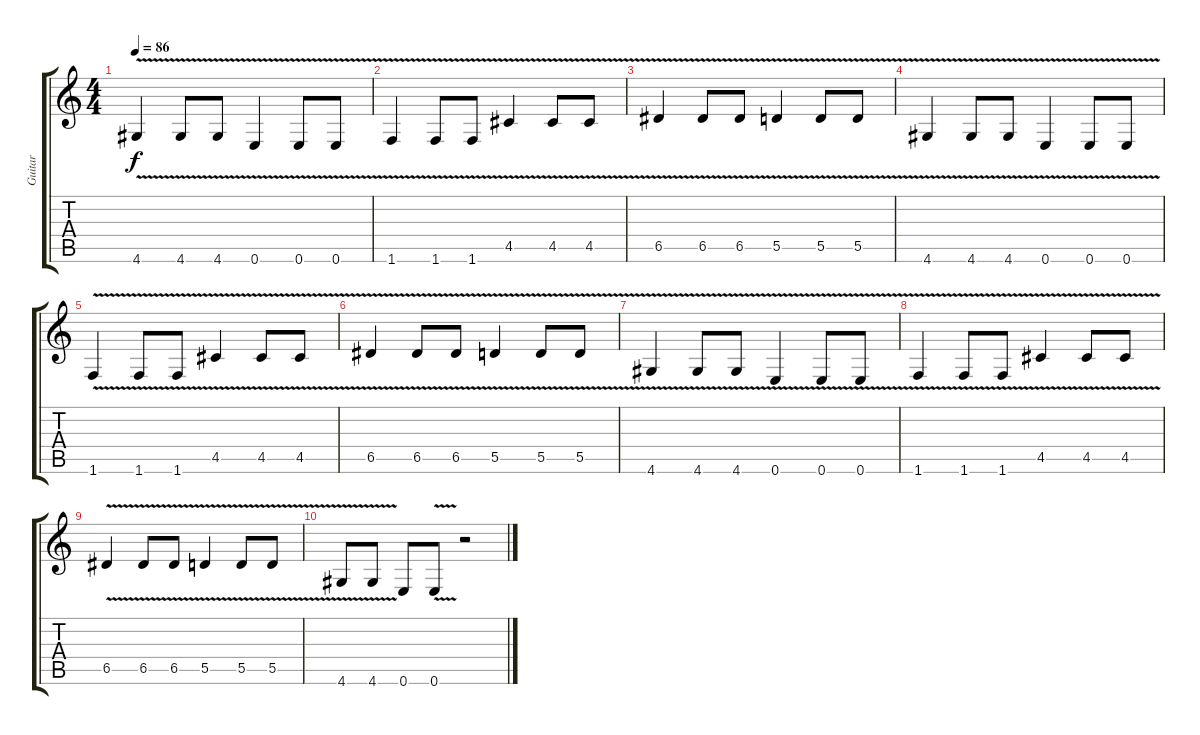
\track ("Guitar" "Guitar") {instrument distortionguitar}
\staff {score tabs}
\tuning (E4 B3 G3 D3 A2 E2) {hide}
\ts (4 4)
\tempo 86
\clef g2
\ks c
4.6{v}.4{dy f} 4.6{v}.8 4.6{v}.8 0.6{v}.4 0.6{v}.8 0.6{v}.8 |
1.6{v}.4 1.6{v}.8 1.6{v}.8 4.5{v}.4 4.5{v}.8 4.5{v}.8 |
6.5{v}.4 6.5{v}.8 6.5{v}.8 5.5{v}.4 5.5{v}.8 5.5{v}.8 |
4.6{v}.4 4.6{v}.8 4.6{v}.8 0.6{v}.4 0.6{v}.8 0.6{v}.8 |
1.6{v}.4 1.6{v}.8 1.6{v}.8 4.5{v}.4 4.5{v}.8 4.5{v}.8 |
6.5{v}.4 6.5{v}.8 6.5{v}.8 5.5{v}.4 5.5{v}.8 5.5{v}.8 |
4.6{v}.4 4.6{v}.8 4.6{v}.8 0.6{v}.4 0.6{v}.8 0.6{v}.8 |
1.6{v}.4 1.6{v}.8 1.6{v}.8 4.5{v}.4 4.5{v}.8 4.5{v}.8 |
6.5{v}.4 6.5{v}.8 6.5{v}.8 5.5{v}.4 5.5{v}.8 5.5{v}.8 |
4.6{v}.8 4.6{v}.8 0.6.8 0.6{v}.8 r.2
